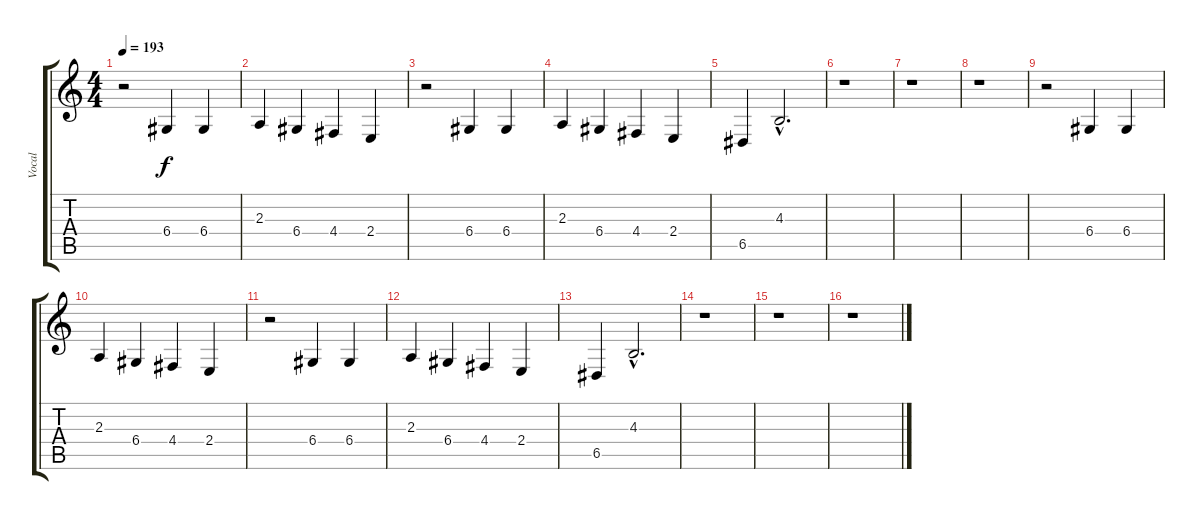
\track ("Vocal" "Vocal") {instrument cello}
\staff {score tabs}
\tuning (E4 B3 G3 D3 A2 E2) {hide}
\ts (4 4)
\tempo 193
\clef g2
\ks c
r.2{dy f} 6.4.4 6.4.4 |
2.3.4 6.4.4 4.4.4 2.4.4 |
r.2 6.4.4 6.4.4 |
2.3.4 6.4.4 4.4.4 2.4.4 |
6.5.4 4.3{hac}.2{d} |
r.1 |
r.1 |
r.1 |
r.2 6.4.4 6.4.4 |
2.3.4 6.4.4 4.4.4 2.4.4 |
r.2 6.4.4 6.4.4 |
2.3.4 6.4.4 4.4.4 2.4.4 |
6.5.4 4.3{hac}.2{d} |
r.1 |
r.1 |
r.1
